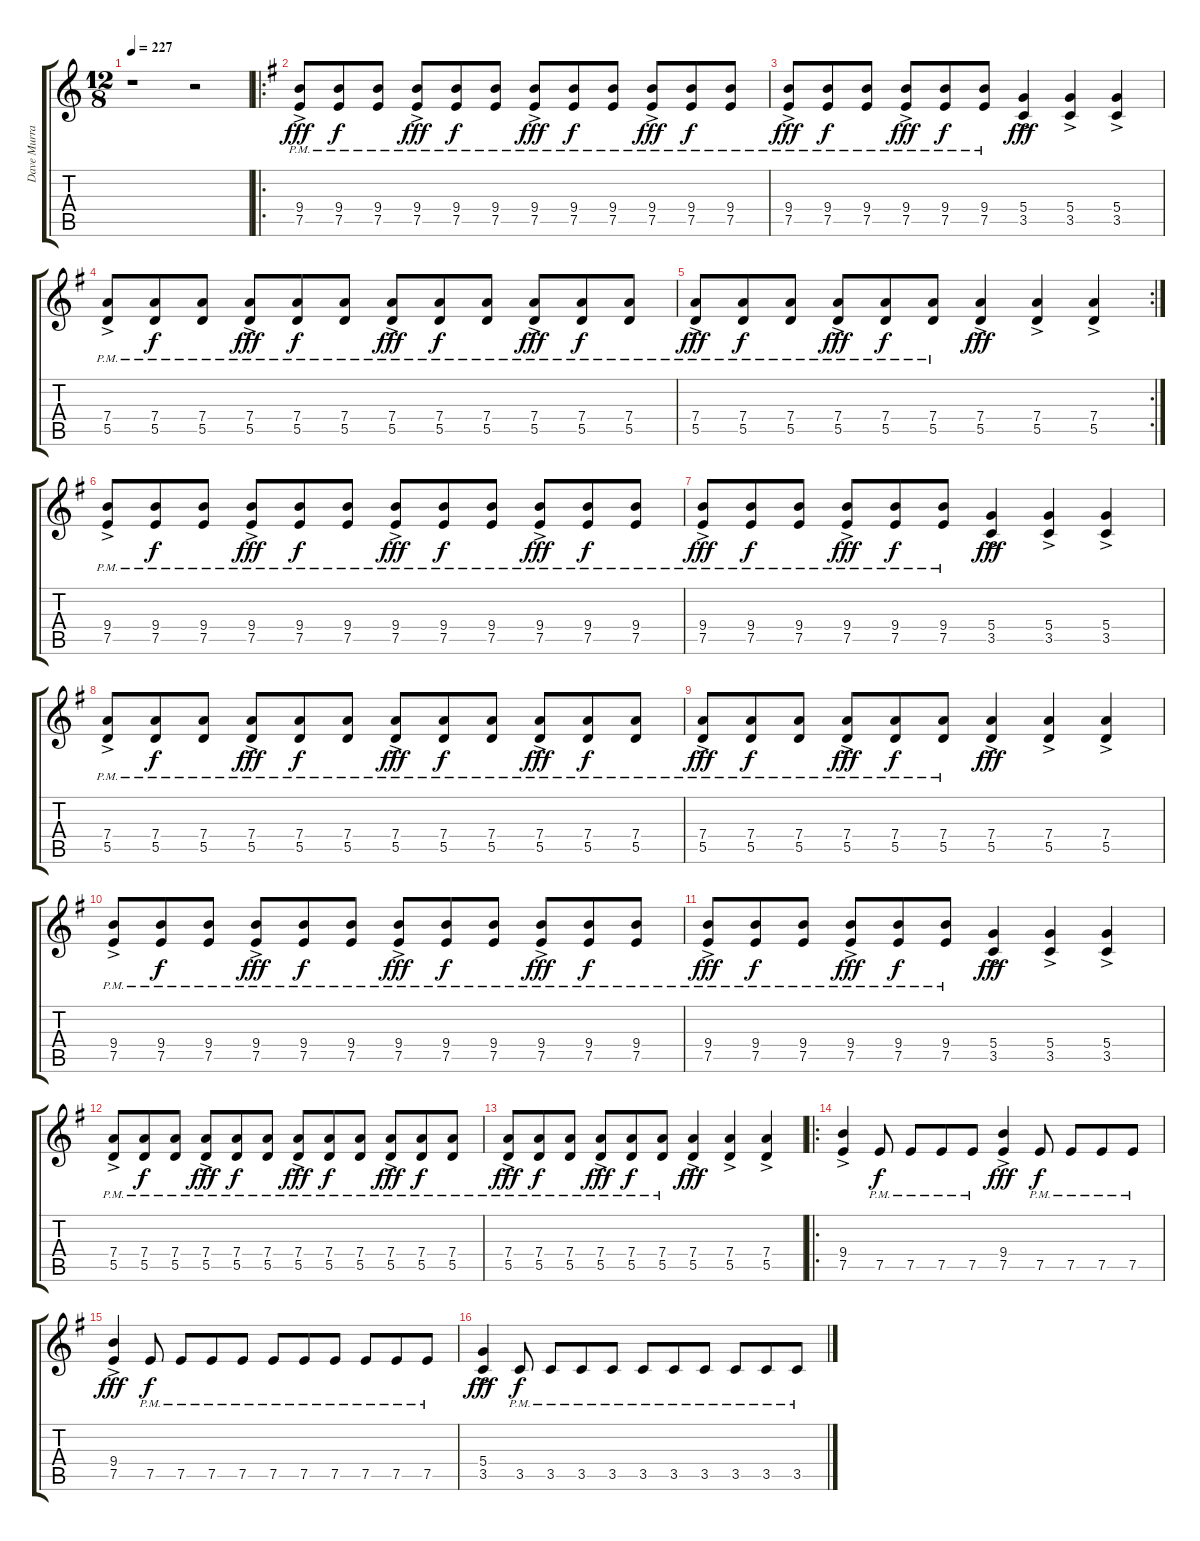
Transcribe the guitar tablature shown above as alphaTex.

\track ("Dave Murray" "Dave Murra") {instrument distortionguitar}
\staff {score tabs}
\tuning (E4 B3 G3 D3 A2 E2) {hide}
\ts (12 8)
\tempo 227
\clef g2
\ks c
r.1{dy fff instrument distortionguitar} r.2 |
\ro
\ks g
(9.4{ac pm} 7.5{ac pm}).8 (9.4{pm} 7.5{pm}).8{dy f} (9.4{pm} 7.5).8 (9.4{ac pm} 7.5{ac pm}).8{dy fff} (9.4{pm} 7.5{pm}).8{dy f} (9.4{pm} 7.5{pm}).8 (9.4{ac pm} 7.5{ac pm}).8{dy fff} (9.4{pm} 7.5{pm}).8{dy f} (9.4{pm} 7.5).8 (9.4{ac pm} 7.5{ac pm}).8{dy fff} (9.4{pm} 7.5).8{dy f} (9.4{pm} 7.5{pm}).8 |
(9.4{ac pm} 7.5{ac pm}).8{dy fff} (9.4{pm} 7.5{pm}).8{dy f} (9.4{pm} 7.5{pm}).8 (9.4{ac pm} 7.5{ac pm}).8{dy fff} (9.4{pm} 7.5{pm}).8{dy f} (9.4{pm} 7.5{pm}).8 (5.4{ac} 3.5{ac}).4{dy fff} (5.4{ac} 3.5{ac}).4 (5.4{ac} 3.5{ac}).4 |
(7.4{ac pm} 5.5{ac pm}).8 (7.4{pm} 5.5{pm}).8{dy f} (7.4{pm} 5.5).8 (7.4{ac pm} 5.5{ac pm}).8{dy fff} (7.4{pm} 5.5{pm}).8{dy f} (7.4{pm} 5.5{pm}).8 (7.4{ac pm} 5.5{ac pm}).8{dy fff} (7.4{pm} 5.5{pm}).8{dy f} (7.4{pm} 5.5).8 (7.4{ac pm} 5.5{ac pm}).8{dy fff} (7.4{pm} 5.5).8{dy f} (7.4{pm} 5.5{pm}).8 |
\rc 2
(7.4{ac pm} 5.5{ac pm}).8{dy fff} (7.4{pm} 5.5{pm}).8{dy f} (7.4{pm} 5.5{pm}).8 (7.4{ac pm} 5.5{ac pm}).8{dy fff} (7.4{pm} 5.5{pm}).8{dy f} (7.4{pm} 5.5{pm}).8 (7.4{ac} 5.5{ac}).4{dy fff} (7.4{ac} 5.5{ac}).4 (7.4{ac} 5.5{ac}).4 |
(9.4{ac pm} 7.5{ac pm}).8 (9.4{pm} 7.5{pm}).8{dy f} (9.4{pm} 7.5).8 (9.4{ac pm} 7.5{ac pm}).8{dy fff} (9.4{pm} 7.5{pm}).8{dy f} (9.4{pm} 7.5{pm}).8 (9.4{ac pm} 7.5{ac pm}).8{dy fff} (9.4{pm} 7.5{pm}).8{dy f} (9.4{pm} 7.5).8 (9.4{ac pm} 7.5{ac pm}).8{dy fff} (9.4{pm} 7.5).8{dy f} (9.4{pm} 7.5{pm}).8 |
(9.4{ac pm} 7.5{ac pm}).8{dy fff} (9.4{pm} 7.5{pm}).8{dy f} (9.4{pm} 7.5{pm}).8 (9.4{ac pm} 7.5{ac pm}).8{dy fff} (9.4{pm} 7.5{pm}).8{dy f} (9.4{pm} 7.5{pm}).8 (5.4{ac} 3.5{ac}).4{dy fff} (5.4{ac} 3.5{ac}).4 (5.4{ac} 3.5{ac}).4 |
(7.4{ac pm} 5.5{ac pm}).8 (7.4{pm} 5.5{pm}).8{dy f} (7.4{pm} 5.5).8 (7.4{ac pm} 5.5{ac pm}).8{dy fff} (7.4{pm} 5.5{pm}).8{dy f} (7.4{pm} 5.5{pm}).8 (7.4{ac pm} 5.5{ac pm}).8{dy fff} (7.4{pm} 5.5{pm}).8{dy f} (7.4{pm} 5.5).8 (7.4{ac pm} 5.5{ac pm}).8{dy fff} (7.4{pm} 5.5).8{dy f} (7.4{pm} 5.5{pm}).8 |
(7.4{ac pm} 5.5{ac pm}).8{dy fff} (7.4{pm} 5.5{pm}).8{dy f} (7.4{pm} 5.5{pm}).8 (7.4{ac pm} 5.5{ac pm}).8{dy fff} (7.4{pm} 5.5{pm}).8{dy f} (7.4{pm} 5.5{pm}).8 (7.4{ac} 5.5{ac}).4{dy fff} (7.4{ac} 5.5{ac}).4 (7.4{ac} 5.5{ac}).4 |
(9.4{ac pm} 7.5{ac pm}).8 (9.4{pm} 7.5{pm}).8{dy f} (9.4{pm} 7.5).8 (9.4{ac pm} 7.5{ac pm}).8{dy fff} (9.4{pm} 7.5{pm}).8{dy f} (9.4{pm} 7.5{pm}).8 (9.4{ac pm} 7.5{ac pm}).8{dy fff} (9.4{pm} 7.5{pm}).8{dy f} (9.4{pm} 7.5).8 (9.4{ac pm} 7.5{ac pm}).8{dy fff} (9.4{pm} 7.5).8{dy f} (9.4{pm} 7.5{pm}).8 |
(9.4{ac pm} 7.5{ac pm}).8{dy fff} (9.4{pm} 7.5{pm}).8{dy f} (9.4{pm} 7.5{pm}).8 (9.4{ac pm} 7.5{ac pm}).8{dy fff} (9.4{pm} 7.5{pm}).8{dy f} (9.4{pm} 7.5{pm}).8 (5.4{ac} 3.5{ac}).4{dy fff} (5.4{ac} 3.5{ac}).4 (5.4{ac} 3.5{ac}).4 |
(7.4{ac pm} 5.5{ac pm}).8 (7.4{pm} 5.5{pm}).8{dy f} (7.4{pm} 5.5).8 (7.4{ac pm} 5.5{ac pm}).8{dy fff} (7.4{pm} 5.5{pm}).8{dy f} (7.4{pm} 5.5{pm}).8 (7.4{ac pm} 5.5{ac pm}).8{dy fff} (7.4{pm} 5.5{pm}).8{dy f} (7.4{pm} 5.5).8 (7.4{ac pm} 5.5{ac pm}).8{dy fff} (7.4{pm} 5.5).8{dy f} (7.4{pm} 5.5{pm}).8 |
(7.4{ac pm} 5.5{ac pm}).8{dy fff} (7.4{pm} 5.5{pm}).8{dy f} (7.4{pm} 5.5{pm}).8 (7.4{ac pm} 5.5{ac pm}).8{dy fff} (7.4{pm} 5.5{pm}).8{dy f} (7.4{pm} 5.5{pm}).8 (7.4{ac} 5.5{ac}).4{dy fff} (7.4{ac} 5.5{ac}).4 (7.4{ac} 5.5{ac}).4 |
\ro
(9.4{ac} 7.5{ac}).4 7.5{pm}.8{dy f} 7.5{pm}.8 7.5{pm}.8 7.5{pm}.8 (9.4{ac} 7.5{ac}).4{dy fff} 7.5{pm}.8{dy f} 7.5{pm}.8 7.5{pm}.8 7.5{pm}.8 |
(9.4{ac} 7.5{ac}).4{dy fff} 7.5{pm}.8{dy f} 7.5{pm}.8 7.5{pm}.8 7.5{pm}.8 7.5{pm}.8 7.5{pm}.8 7.5{pm}.8 7.5{pm}.8 7.5{pm}.8 7.5{pm}.8 |
(5.4{ac} 3.5{ac}).4{dy fff} 3.5{pm}.8{dy f} 3.5{pm}.8 3.5{pm}.8 3.5{pm}.8 3.5{pm}.8 3.5{pm}.8 3.5{pm}.8 3.5{pm}.8 3.5{pm}.8 3.5{pm}.8
